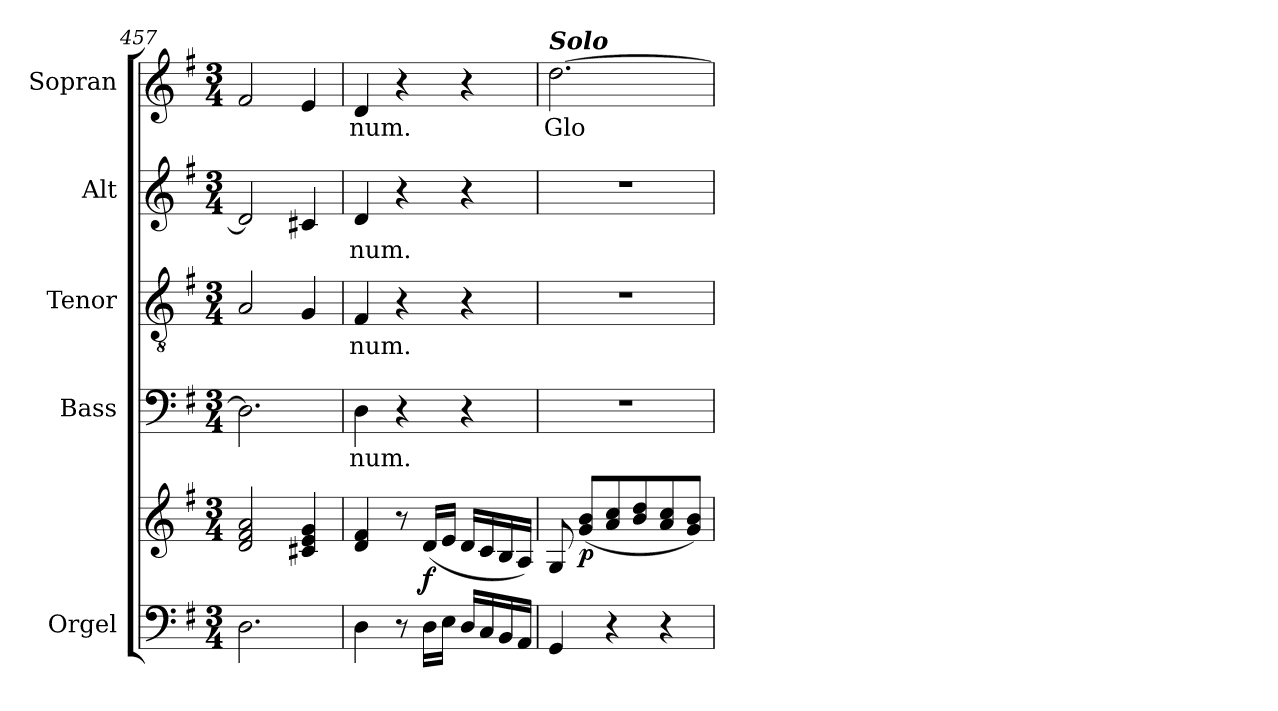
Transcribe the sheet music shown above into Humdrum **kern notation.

**kern	**kern	**dynam	**kern	**text	**kern	**text	**kern	**text	**kern	**text
*part5	*part5	*part5	*part4	*part4	*part3	*part3	*part2	*part2	*part1	*part1
*staff6	*staff5	*staff5/6	*staff4	*staff4	*staff3	*staff3	*staff2	*staff2	*staff1	*staff1
*I"Orgel	*	*	*I"Bass	*	*I"Tenor	*	*I"Alt	*	*I"Sopran	*
*I'Org.	*	*	*I'B.	*	*I'T.	*	*I'A.	*	*I'S.	*
!!LO:PB:g=z
*clefF4	*clefG2	*	*clefF4	*	*clefGv2	*	*clefG2	*	*clefG2	*
*k[f#]	*k[f#]	*	*k[f#]	*	*k[f#]	*	*k[f#]	*	*k[f#]	*
*G:	*G:	*	*G:	*	*G:	*	*G:	*	*G:	*
*M3/4	*M3/4	*	*M3/4	*	*M3/4	*	*M3/4	*	*M3/4	*
=457	=457	=457	=457	=457	=457	=457	=457	=457	=457	=457
2.D\	2d/ 2f#/ 2a/	.	2.D\]	.	2A/	.	2d/]	.	2f#/	.
.	4c#X/ 4e/ 4g/	.	.	.	4G/	.	4c#X/	.	4e/	.
=458	=458	=458	=458	=458	=458	=458	=458	=458	=458	=458
!	!	!	!	!LO:LY:b	!	!LO:LY:b	!	!LO:LY:b	!	!LO:LY:b
4D\	4d/ 4f#/	.	4D\	-num.	4F#/	-num.	4d/	-num.	4d/	-num.
8r	8r	.	4r	.	4r	.	4r	.	4r	.
!	!	!LO:DY:b	!	!	!	!	!	!	!	!
16D\LL	(<16d/LL	f	.	.	.	.	.	.	.	.
16E\JJ	16e/JJ	.	.	.	.	.	.	.	.	.
16D/LL	16d/LL	.	4r	.	4r	.	4r	.	4r	.
16C/	16c/	.	.	.	.	.	.	.	.	.
16BB/	16B/	.	.	.	.	.	.	.	.	.
16AA/JJ	16A/JJ)	.	.	.	.	.	.	.	.	.
=459	=459	=459	=459	=459	=459	=459	=459	=459	=459	=459
!	!	!	!	!	!	!	!	!	!LO:TX:a:Bi:t=Solo	!
!	!	!	!	!	!	!	!	!	!	!LO:LY:b
4GG/	8G/	.	2.r	.	2.r	.	2.r	.	[2.dd\	Glo-
!	!	!LO:DY:b	!	!	!	!	!	!	!	!
.	(<8g/ 8b/L	p	.	.	.	.	.	.	.	.
4r	8a/ 8cc/	.	.	.	.	.	.	.	.	.
.	8b/ 8dd/	.	.	.	.	.	.	.	.	.
4r	8a/ 8cc/	.	.	.	.	.	.	.	.	.
.	8g/ 8b/J)	.	.	.	.	.	.	.	.	.
=	=	=	=	=	=	=	=	=	=	=
*-	*-	*-	*-	*-	*-	*-	*-	*-	*-	*-
